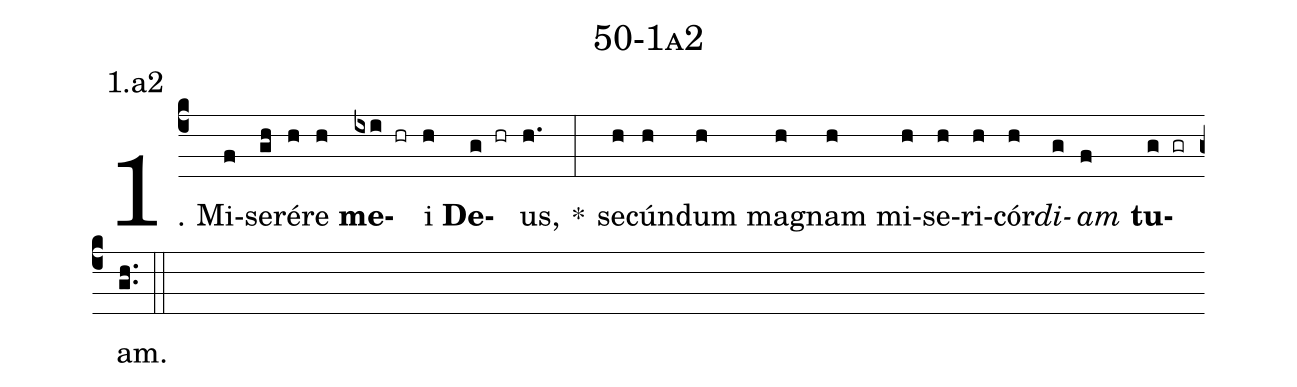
name: 50-1a2;
annotation: 1.a2;
%%
(c4)1. Mi(f)se(gh)ré(h)re(h) <b>me</b>(ixi hr)i(h) <b>De</b>(g hr)us,(h.) *(:) se(h)cún(h)dum(h) ma(h)gnam(h) mi(h)se(h)ri(h)cór(h)<i>di</i>(g)<i>am</i>(f) <b>tu</b>(g gr)am.(gh..) (::)
